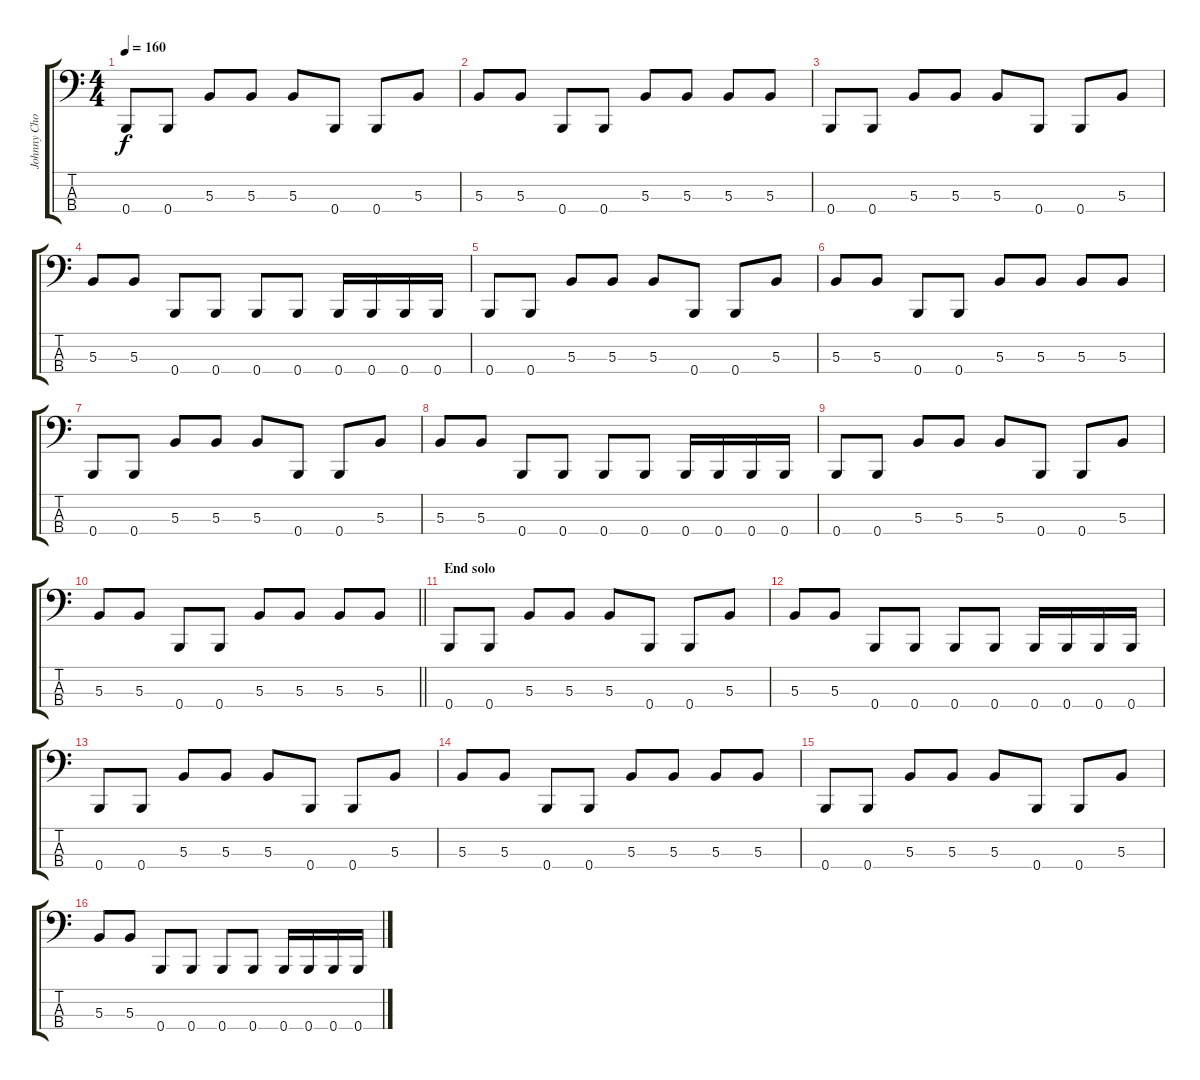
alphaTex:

\track ("Johnny Chow" "Johnny Cho") {instrument electricbasspick}
\staff {score tabs}
\tuning (E2 B1 Gb1 B0) {hide}
\ts (4 4)
\tempo 160
\clef f4
\ks c
0.4.8{dy f} 0.4.8 5.3.8 5.3.8 5.3.8 0.4.8 0.4.8 5.3.8 |
5.3.8 5.3.8 0.4.8 0.4.8 5.3.8 5.3.8 5.3.8 5.3.8 |
0.4.8 0.4.8 5.3.8 5.3.8 5.3.8 0.4.8 0.4.8 5.3.8 |
5.3.8 5.3.8 0.4.8 0.4.8 0.4.8 0.4.8 0.4.16 0.4.16 0.4.16 0.4.16 |
0.4.8 0.4.8 5.3.8 5.3.8 5.3.8 0.4.8 0.4.8 5.3.8 |
5.3.8 5.3.8 0.4.8 0.4.8 5.3.8 5.3.8 5.3.8 5.3.8 |
0.4.8 0.4.8 5.3.8 5.3.8 5.3.8 0.4.8 0.4.8 5.3.8 |
5.3.8 5.3.8 0.4.8 0.4.8 0.4.8 0.4.8 0.4.16 0.4.16 0.4.16 0.4.16 |
0.4.8 0.4.8 5.3.8 5.3.8 5.3.8 0.4.8 0.4.8 5.3.8 |
\barLineRight lightlight
5.3.8 5.3.8 0.4.8 0.4.8 5.3.8 5.3.8 5.3.8 5.3.8 |
\section ("" "End solo")
0.4.8 0.4.8 5.3.8 5.3.8 5.3.8 0.4.8 0.4.8 5.3.8 |
5.3.8 5.3.8 0.4.8 0.4.8 0.4.8 0.4.8 0.4.16 0.4.16 0.4.16 0.4.16 |
0.4.8 0.4.8 5.3.8 5.3.8 5.3.8 0.4.8 0.4.8 5.3.8 |
5.3.8 5.3.8 0.4.8 0.4.8 5.3.8 5.3.8 5.3.8 5.3.8 |
0.4.8 0.4.8 5.3.8 5.3.8 5.3.8 0.4.8 0.4.8 5.3.8 |
5.3.8 5.3.8 0.4.8 0.4.8 0.4.8 0.4.8 0.4.16 0.4.16 0.4.16 0.4.16
